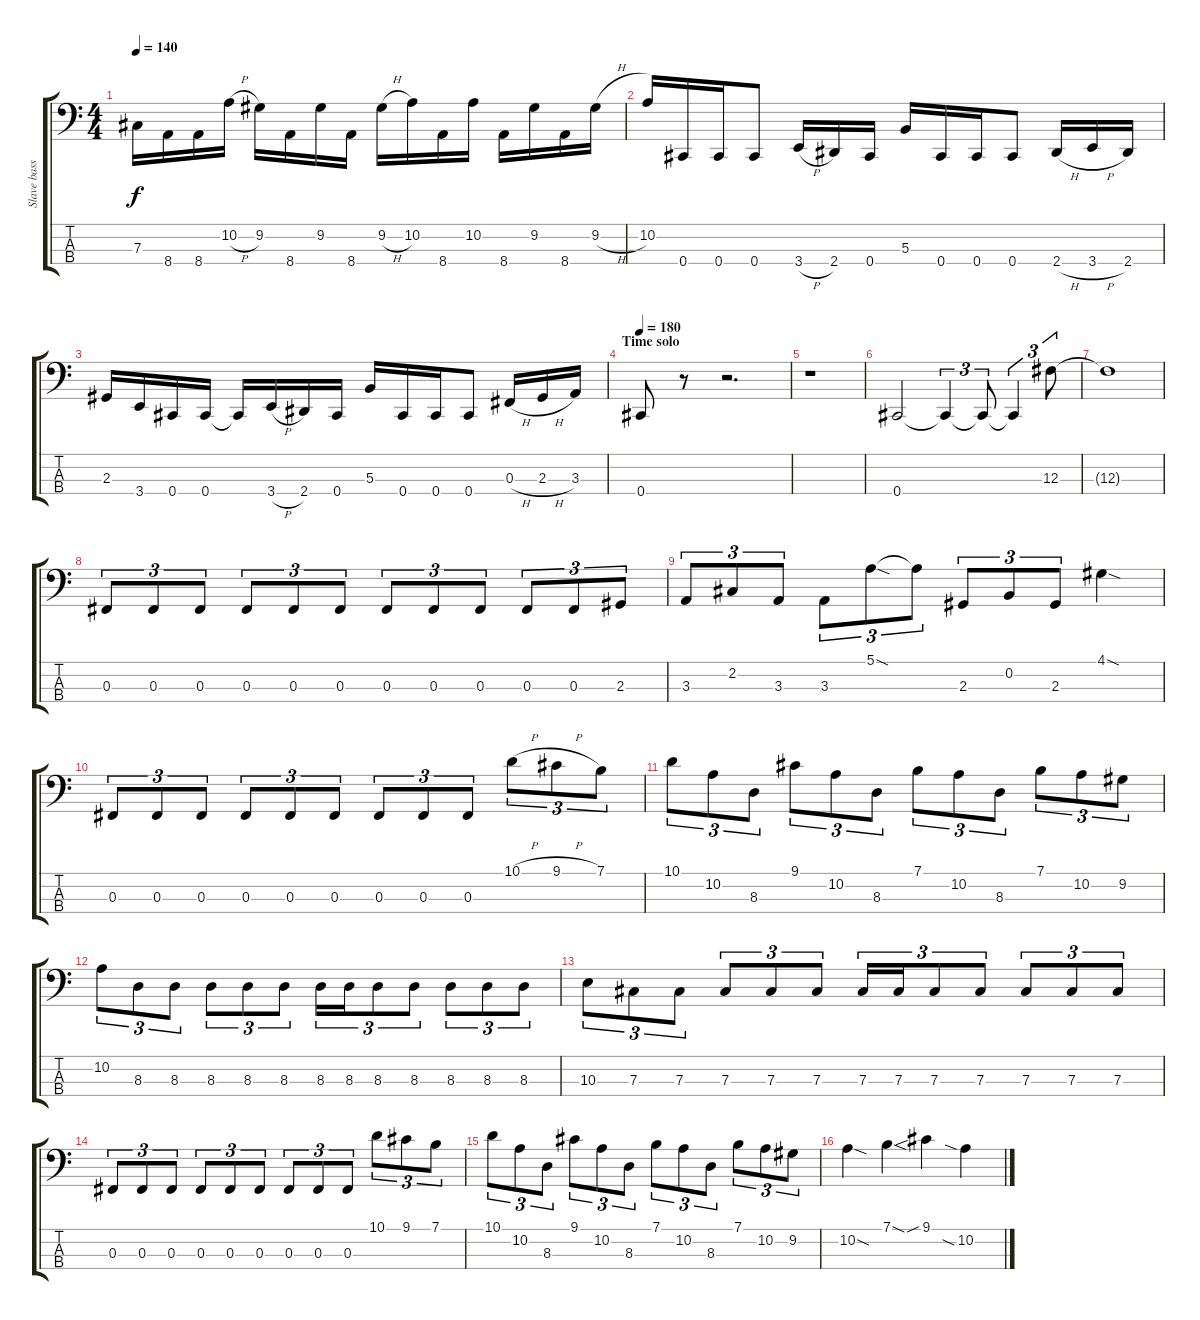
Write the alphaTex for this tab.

\track ("Slave bass(charles)" "Slave bass") {instrument electricbassfinger}
\staff {score tabs}
\tuning (E2 B1 Gb1 Db1) {hide}
\ts (4 4)
\tempo 140
\clef f4
\ks c
7.3.16{dy f} 8.4.16 8.4.16 10.2{h}.16 9.2.16 8.4.16 9.2.16 8.4.16 9.2{h}.16 10.2.16 8.4.16 10.2.16 8.4.16 9.2.16 8.4.16 9.2{h}.16 |
10.2.16 0.4.16 0.4.16 0.4.8 3.4{h}.16 2.4.16 0.4.16 5.3.16 0.4.16 0.4.16 0.4.8 2.4{h}.16 3.4{h}.16 2.4.16 |
2.3.16 3.4.16 0.4.16 0.4.16 0.4{t}.16 3.4{h}.16 2.4.16 0.4.16 5.3.16 0.4.16 0.4.16 0.4.8 0.3{h}.16 2.3{h}.16 3.3.16 |
\section ("" "Time solo")
\tempo 180
0.4.8 r.8 r.2{d} |
r.1 |
0.4.2 0.4{t}.4{tu (3 2)} 0.4{t}.8{tu (3 2)} 0.4{t}.4{tu (3 2)} 12.3.8{tu (3 2)} |
12.3{t}.1 |
0.3.8{tu (3 2)} 0.3.8{tu (3 2)} 0.3.8{tu (3 2)} 0.3.8{tu (3 2)} 0.3.8{tu (3 2)} 0.3.8{tu (3 2)} 0.3.8{tu (3 2)} 0.3.8{tu (3 2)} 0.3.8{tu (3 2)} 0.3.8{tu (3 2)} 0.3.8{tu (3 2)} 2.3.8{tu (3 2)} |
3.3.8{tu (3 2)} 2.2.8{tu (3 2)} 3.3.8{tu (3 2)} 3.3.8{tu (3 2)} 5.1{sod}.8{tu (3 2)} 5.1{t}.8{tu (3 2)} 2.3.8{tu (3 2)} 0.2.8{tu (3 2)} 2.3.8{tu (3 2)} 4.1{sod}.4 |
0.3.8{tu (3 2)} 0.3.8{tu (3 2)} 0.3.8{tu (3 2)} 0.3.8{tu (3 2)} 0.3.8{tu (3 2)} 0.3.8{tu (3 2)} 0.3.8{tu (3 2)} 0.3.8{tu (3 2)} 0.3.8{tu (3 2)} 10.1{h}.8{tu (3 2)} 9.1{h}.8{tu (3 2)} 7.1.8{tu (3 2)} |
10.1.8{tu (3 2)} 10.2.8{tu (3 2)} 8.3.8{tu (3 2)} 9.1.8{tu (3 2)} 10.2.8{tu (3 2)} 8.3.8{tu (3 2)} 7.1.8{tu (3 2)} 10.2.8{tu (3 2)} 8.3.8{tu (3 2)} 7.1.8{tu (3 2)} 10.2.8{tu (3 2)} 9.2.8{tu (3 2)} |
10.2.8{tu (3 2)} 8.3.8{tu (3 2)} 8.3.8{tu (3 2)} 8.3.8{tu (3 2)} 8.3.8{tu (3 2)} 8.3.8{tu (3 2)} 8.3.16{tu (3 2)} 8.3.16{tu (3 2)} 8.3.8{tu (3 2)} 8.3.8{tu (3 2)} 8.3.8{tu (3 2)} 8.3.8{tu (3 2)} 8.3.8{tu (3 2)} |
10.3.8{tu (3 2)} 7.3.8{tu (3 2)} 7.3.8{tu (3 2)} 7.3.8{tu (3 2)} 7.3.8{tu (3 2)} 7.3.8{tu (3 2)} 7.3.16{tu (3 2)} 7.3.16{tu (3 2)} 7.3.8{tu (3 2)} 7.3.8{tu (3 2)} 7.3.8{tu (3 2)} 7.3.8{tu (3 2)} 7.3.8{tu (3 2)} |
0.3.8{tu (3 2)} 0.3.8{tu (3 2)} 0.3.8{tu (3 2)} 0.3.8{tu (3 2)} 0.3.8{tu (3 2)} 0.3.8{tu (3 2)} 0.3.8{tu (3 2)} 0.3.8{tu (3 2)} 0.3.8{tu (3 2)} 10.1.8{tu (3 2)} 9.1.8{tu (3 2)} 7.1.8{tu (3 2)} |
10.1.8{tu (3 2)} 10.2.8{tu (3 2)} 8.3.8{tu (3 2)} 9.1.8{tu (3 2)} 10.2.8{tu (3 2)} 8.3.8{tu (3 2)} 7.1.8{tu (3 2)} 10.2.8{tu (3 2)} 8.3.8{tu (3 2)} 7.1.8{tu (3 2)} 10.2.8{tu (3 2)} 9.2.8{tu (3 2)} |
10.2{sod}.4 7.1{sod}.4 9.1{sib}.4 10.2{sia}.4
